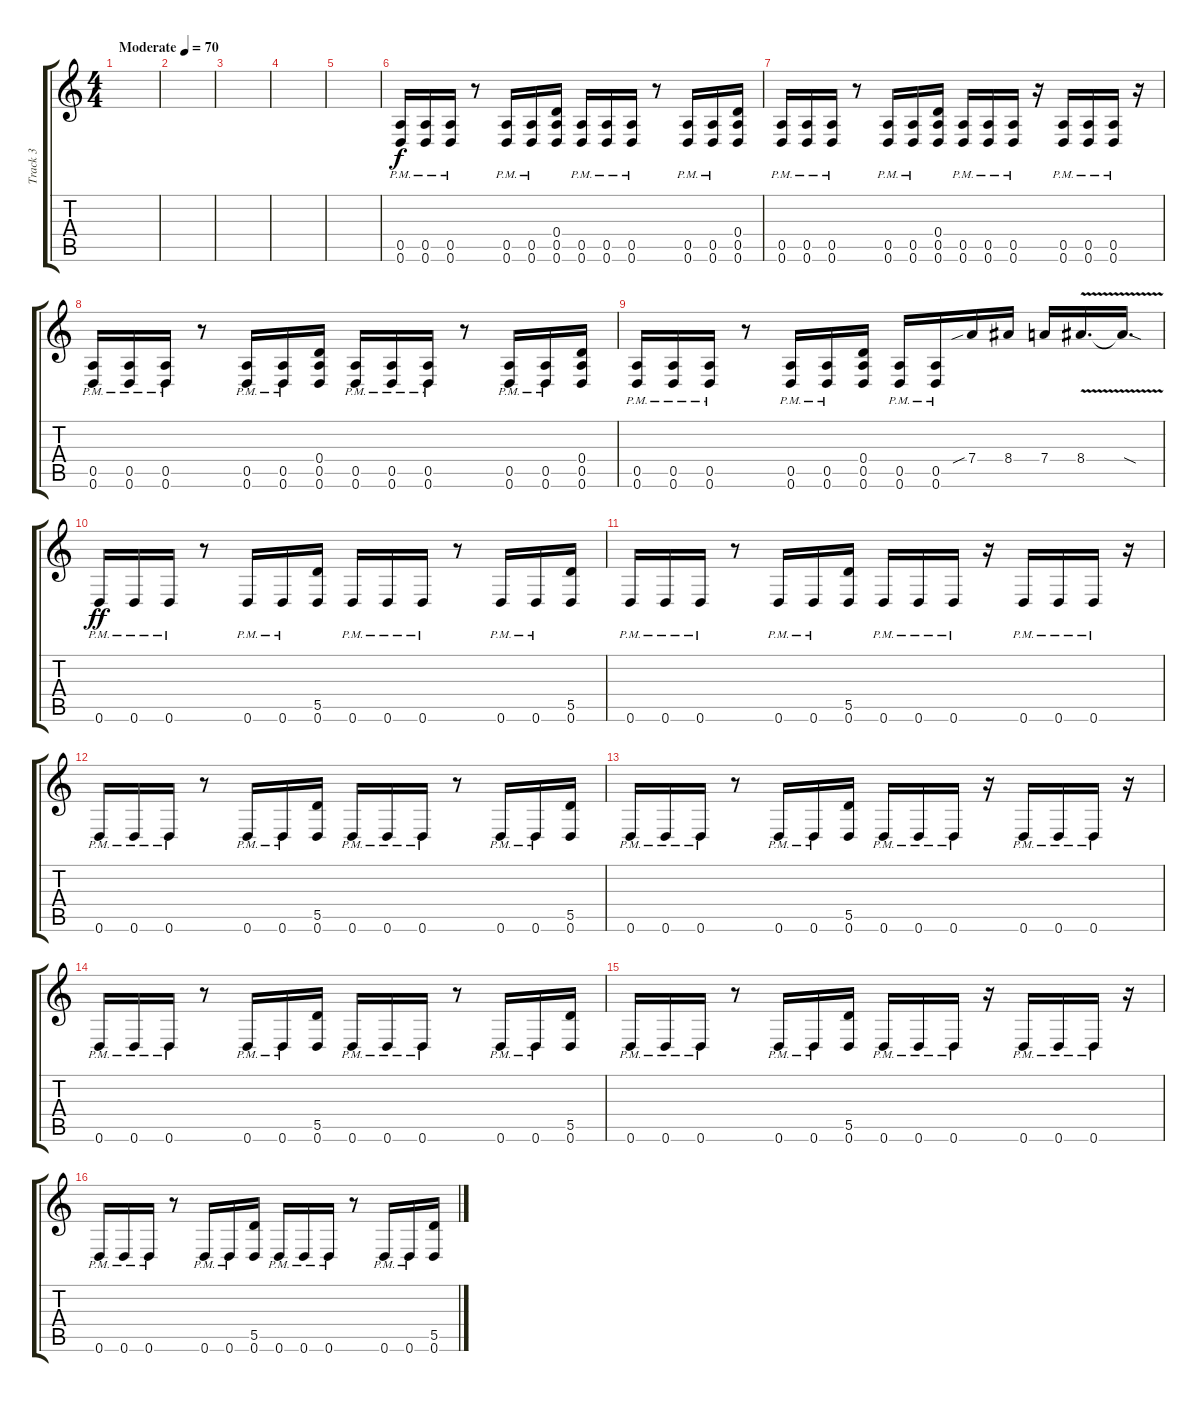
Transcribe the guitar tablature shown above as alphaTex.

\track ("Track 3" "Track 3") {instrument distortionguitar}
\staff {score tabs}
\tuning (E4 B3 G3 D3 A2 D2) {hide}
\ts (4 4)
\tempo (70 "Moderate")
\clef g2
\ks c
|
|
|
|
|
(0.5{pm} 0.6{pm}).16 (0.5{pm} 0.6{pm}).16 (0.5{pm} 0.6{pm}).16 r.8 (0.5{pm} 0.6{pm}).16 (0.5{pm} 0.6{pm}).16 (0.4 0.5 0.6).16 (0.5{pm} 0.6{pm}).16 (0.5{pm} 0.6{pm}).16 (0.5{pm} 0.6{pm}).16 r.8 (0.5{pm} 0.6{pm}).16 (0.5{pm} 0.6{pm}).16 (0.4 0.5 0.6).16 |
(0.5{pm} 0.6{pm}).16 (0.5{pm} 0.6{pm}).16 (0.5{pm} 0.6{pm}).16 r.8 (0.5{pm} 0.6{pm}).16 (0.5{pm} 0.6{pm}).16 (0.4 0.5 0.6).16 (0.5{pm} 0.6{pm}).16 (0.5{pm} 0.6{pm}).16 (0.5{pm} 0.6{pm}).16 r.16 (0.5{pm} 0.6{pm}).16 (0.5{pm} 0.6{pm}).16 (0.5{pm} 0.6{pm}).16 r.16 |
(0.5{pm} 0.6{pm}).16 (0.5{pm} 0.6{pm}).16 (0.5{pm} 0.6{pm}).16 r.8 (0.5{pm} 0.6{pm}).16 (0.5{pm} 0.6{pm}).16 (0.4 0.5 0.6).16 (0.5{pm} 0.6{pm}).16 (0.5{pm} 0.6{pm}).16 (0.5{pm} 0.6{pm}).16 r.8 (0.5{pm} 0.6{pm}).16 (0.5{pm} 0.6{pm}).16 (0.4 0.5 0.6).16 |
(0.5{pm} 0.6{pm}).16 (0.5{pm} 0.6{pm}).16 (0.5{pm} 0.6{pm}).16 r.8 (0.5{pm} 0.6{pm}).16 (0.5{pm} 0.6{pm}).16 (0.4 0.5 0.6).16 (0.5{pm} 0.6{pm}).16 (0.5{pm} 0.6{pm}).16 7.4{sib}.16 8.4.16 7.4.16 8.4{v}.16{d} 8.4{sod t}.16{d dy f} |
0.6{pm}.16{dy ff} 0.6{pm}.16 0.6{pm}.16 r.8 0.6{pm}.16 0.6{pm}.16 (5.5 0.6).16 0.6{pm}.16 0.6{pm}.16 0.6{pm}.16 r.8 0.6{pm}.16 0.6{pm}.16 (5.5 0.6).16 |
0.6{pm}.16 0.6{pm}.16 0.6{pm}.16 r.8 0.6{pm}.16 0.6{pm}.16 (5.5 0.6).16 0.6{pm}.16 0.6{pm}.16 0.6{pm}.16 r.16 0.6{pm}.16 0.6{pm}.16 0.6{pm}.16 r.16 |
0.6{pm}.16 0.6{pm}.16 0.6{pm}.16 r.8 0.6{pm}.16 0.6{pm}.16 (5.5 0.6).16 0.6{pm}.16 0.6{pm}.16 0.6{pm}.16 r.8 0.6{pm}.16 0.6{pm}.16 (5.5 0.6).16 |
0.6{pm}.16 0.6{pm}.16 0.6{pm}.16 r.8 0.6{pm}.16 0.6{pm}.16 (5.5 0.6).16 0.6{pm}.16 0.6{pm}.16 0.6{pm}.16 r.16 0.6{pm}.16 0.6{pm}.16 0.6{pm}.16 r.16 |
0.6{pm}.16 0.6{pm}.16 0.6{pm}.16 r.8 0.6{pm}.16 0.6{pm}.16 (5.5 0.6).16 0.6{pm}.16 0.6{pm}.16 0.6{pm}.16 r.8 0.6{pm}.16 0.6{pm}.16 (5.5 0.6).16 |
0.6{pm}.16 0.6{pm}.16 0.6{pm}.16 r.8 0.6{pm}.16 0.6{pm}.16 (5.5 0.6).16 0.6{pm}.16 0.6{pm}.16 0.6{pm}.16 r.16 0.6{pm}.16 0.6{pm}.16 0.6{pm}.16 r.16 |
0.6{pm}.16 0.6{pm}.16 0.6{pm}.16 r.8 0.6{pm}.16 0.6{pm}.16 (5.5 0.6).16 0.6{pm}.16 0.6{pm}.16 0.6{pm}.16 r.8 0.6{pm}.16 0.6{pm}.16 (5.5 0.6).16
